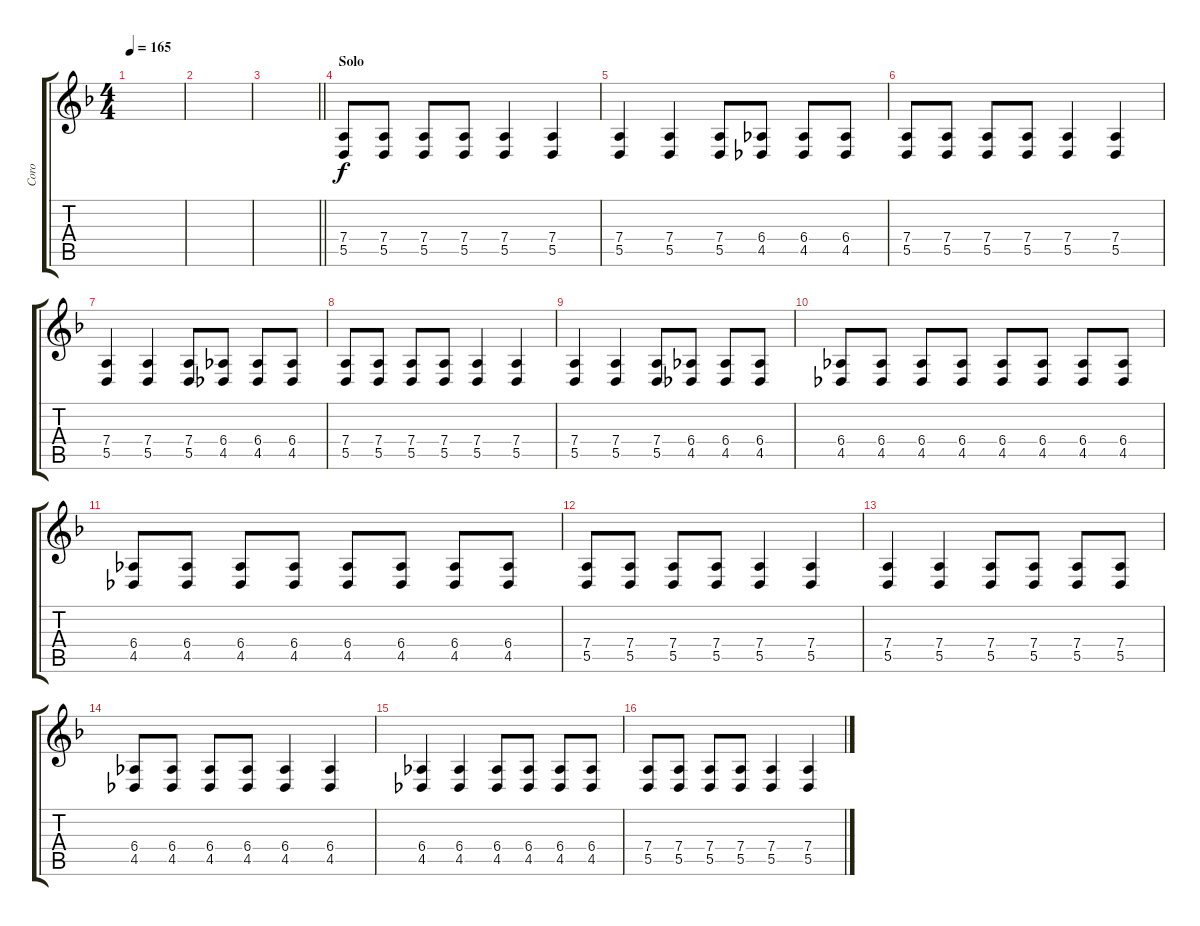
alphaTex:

\track ("Coro" "Coro") {instrument choiraahs}
\staff {score tabs}
\tuning (E4 B3 G3 D3 A2 E2) {hide}
\ts (4 4)
\tempo 165
\clef g2
\ks f
|
|
\barLineRight lightlight
|
\section ("" "Solo")
(7.4 5.5).8{instrument distortionguitar} (7.4 5.5).8 (7.4 5.5).8 (7.4 5.5).8 (7.4 5.5).4 (7.4 5.5).4 |
(7.4 5.5).4 (7.4 5.5).4 (7.4 5.5).8 (6.4 4.5).8 (6.4 4.5).8 (6.4 4.5).8 |
(7.4 5.5).8 (7.4 5.5).8 (7.4 5.5).8 (7.4 5.5).8 (7.4 5.5).4 (7.4 5.5).4 |
(7.4 5.5).4 (7.4 5.5).4 (7.4 5.5).8 (6.4 4.5).8 (6.4 4.5).8 (6.4 4.5).8 |
(7.4 5.5).8 (7.4 5.5).8 (7.4 5.5).8 (7.4 5.5).8 (7.4 5.5).4 (7.4 5.5).4 |
(7.4 5.5).4 (7.4 5.5).4 (7.4 5.5).8 (6.4 4.5).8 (6.4 4.5).8 (6.4 4.5).8 |
(6.4 4.5).8 (6.4 4.5).8 (6.4 4.5).8 (6.4 4.5).8 (6.4 4.5).8 (6.4 4.5).8 (6.4 4.5).8 (6.4 4.5).8 |
(6.4 4.5).8 (6.4 4.5).8 (6.4 4.5).8 (6.4 4.5).8 (6.4 4.5).8 (6.4 4.5).8 (6.4 4.5).8 (6.4 4.5).8 |
(7.4 5.5).8 (7.4 5.5).8 (7.4 5.5).8 (7.4 5.5).8 (7.4 5.5).4 (7.4 5.5).4 |
(7.4 5.5).4 (7.4 5.5).4 (7.4 5.5).8 (7.4 5.5).8 (7.4 5.5).8 (7.4 5.5).8 |
(6.4 4.5).8 (6.4 4.5).8 (6.4 4.5).8 (6.4 4.5).8 (6.4 4.5).4 (6.4 4.5).4 |
(6.4 4.5).4 (6.4 4.5).4 (6.4 4.5).8 (6.4 4.5).8 (6.4 4.5).8 (6.4 4.5).8 |
(7.4 5.5).8 (7.4 5.5).8 (7.4 5.5).8 (7.4 5.5).8 (7.4 5.5).4 (7.4 5.5).4
